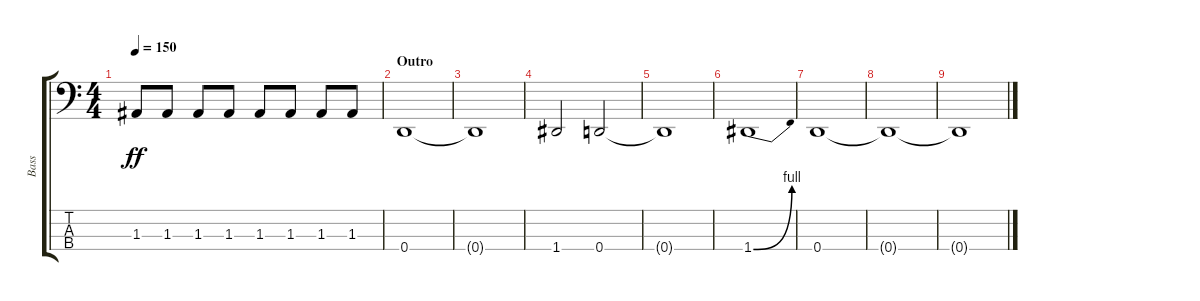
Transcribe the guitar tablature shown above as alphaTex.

\track ("Bass" "Bass") {instrument electricbassfinger}
\staff {score tabs}
\tuning (G2 D2 A1 D1) {hide}
\ts (4 4)
\tempo 150
\clef f4
\ks c
1.3.8{dy ff} 1.3.8 1.3.8 1.3.8 1.3.8 1.3.8 1.3.8 1.3.8 |
\section ("" "Outro")
0.4.1 |
0.4{t}.1 |
1.4.2 0.4.2 |
0.4{t}.1 |
1.4{be (bend 0 0 60 4)}.1 |
0.4.1 |
0.4{t}.1 |
0.4{t}.1
